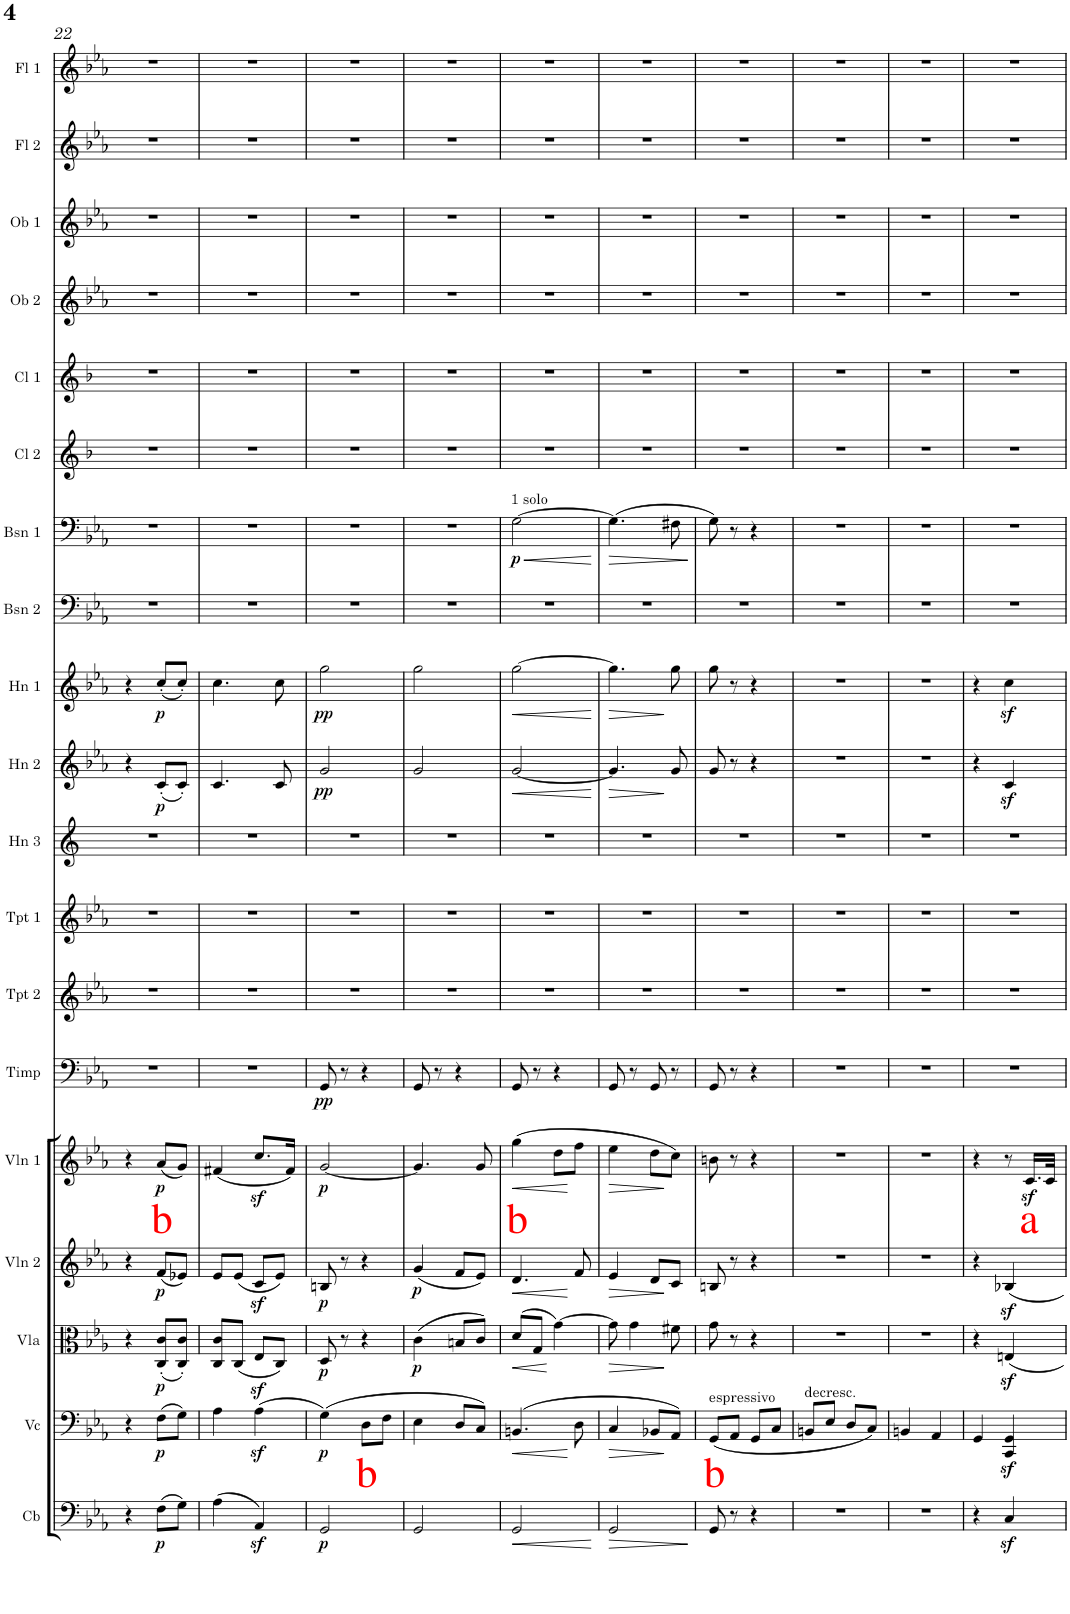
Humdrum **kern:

**kern	**dynam	**kern	**text	**dynam	**kern	**dynam	**kern	**dynam	**kern	**text	**dynam	**kern	**dynam	**kern	**kern	**kern	**kern	**dynam	**kern	**dynam	**kern	**kern	**dynam	**kern	**kern	**kern	**kern	**kern	**kern
*part19	*part19	*part18	*part18	*part18	*part17	*part17	*part16	*part16	*part15	*part15	*part15	*part14	*part14	*part13	*part12	*part11	*part10	*part10	*part9	*part9	*part8	*part7	*part7	*part6	*part5	*part4	*part3	*part2	*part1
*staff19	*staff19	*staff18	*staff18	*staff18	*staff17	*staff17	*staff16	*staff16	*staff15	*staff15	*staff15	*staff14	*staff14	*staff13	*staff12	*staff11	*staff10	*staff10	*staff9	*staff9	*staff8	*staff7	*staff7	*staff6	*staff5	*staff4	*staff3	*staff2	*staff1
*I"Contrabass	*	*I"Violoncello	*	*	*I"Viola	*	*I"Violin 2	*	*I"Violin 1	*	*	*I"Timpani	*	*I"C Trumpet 2	*I"C Trumpet 1	*I"Eb Horn 3	*I"C Horn 2	*	*I"C Horn 1	*	*I"Bassoon 2	*I"Bassoon 1	*	*I"Bb Clarinet 2	*I"Bb Clarinet 1	*I"Oboe 2	*I"Oboe 1	*I"Flute 2	*I"Flute 1
*I'Cb	*	*I'Vc	*	*	*I'Vla	*	*I'Vln 2	*	*I'Vln 1	*	*	*I'Timp	*	*I'Tpt 2	*I'Tpt 1	*I'Hn 3	*I'Hn 2	*	*I'Hn 1	*	*I'Bsn 2	*I'Bsn 1	*	*I'Cl 2	*I'Cl 1	*I'Ob 2	*I'Ob 1	*I'Fl 2	*I'Fl 1
!!LO:PB:g=z
*clefF4	*	*clefF4	*	*	*clefC3	*	*clefG2	*	*clefG2	*	*	*clefF4	*	*clefG2	*clefG2	*clefG2	*clefG2	*	*clefG2	*	*clefF4	*clefF4	*	*clefG2	*clefG2	*clefG2	*clefG2	*clefG2	*clefG2
*Trd7c12	*	*	*	*	*	*	*	*	*	*	*	*	*	*Trd1c2	*Trd1c2	*Trd5c9	*Trd7c12	*	*Trd7c12	*	*	*	*	*Trd1c2	*Trd1c2	*	*	*	*
*k[b-e-a-]	*	*k[b-e-a-]	*	*	*k[b-e-a-]	*	*k[b-e-a-]	*	*k[b-e-a-]	*	*	*k[b-e-a-]	*	*k[b-e-a-]	*k[b-e-a-]	*k[]	*k[b-e-a-]	*	*k[b-e-a-]	*	*k[b-e-a-]	*k[b-e-a-]	*	*k[b-]	*k[b-]	*k[b-e-a-]	*k[b-e-a-]	*k[b-e-a-]	*k[b-e-a-]
*M2/4	*	*M2/4	*	*	*M2/4	*	*M2/4	*	*M2/4	*	*	*M2/4	*	*M2/4	*M2/4	*M2/4	*M2/4	*	*M2/4	*	*M2/4	*M2/4	*	*M2/4	*M2/4	*M2/4	*M2/4	*M2/4	*M2/4
=22	=22	=22	=22	=22	=22	=22	=22	=22	=22	=22	=22	=22	=22	=22	=22	=22	=22	=22	=22	=22	=22	=22	=22	=22	=22	=22	=22	=22	=22
4r	.	4r	.	.	4r	.	4r	.	4r	.	.	2r	.	2r	2r	2r	4r	.	4r	.	2r	2r	.	2r	2r	2r	2r	2r	2r
!	!LO:DY:b	!	!	!LO:DY:b	!	!LO:DY:b	!	!LO:DY:b	!	!LO:LY:b:color=#FF0000	!LO:DY:b	!	!	!	!	!	!	!LO:DY:b	!	!LO:DY:b	!	!	!	!	!	!	!	!	!
(8F\L	p	(8F\L	.	p	(8C/' 8c/'L	p	(8f/L	p	(8a-/L	b	p	.	.	.	.	.	(8c'/L	p	(8cc'/L	p	.	.	.	.	.	.	.	.	.
8G\J)	.	8G\J)	.	.	8C/' 8c/'J)	.	8e-X/J)	.	8g/J)	.	.	.	.	.	.	.	8c'/J)	.	8cc'/J)	.	.	.	.	.	.	.	.	.	.
=23	=23	=23	=23	=23	=23	=23	=23	=23	=23	=23	=23	=23	=23	=23	=23	=23	=23	=23	=23	=23	=23	=23	=23	=23	=23	=23	=23	=23	=23
(4A-\	.	4A-\	.	.	8C/ 8c/L	.	8e-/L	.	(4f#X/	.	.	2r	.	2r	2r	2r	4.c/	.	4.cc\	.	2r	2r	.	2r	2r	2r	2r	2r	2r
.	.	.	.	.	(8C/J	.	(8e-/J	.	.	.	.	.	.	.	.	.	.	.	.	.	.	.	.	.	.	.	.	.	.
4AA-z</)	.	(4A-z<\	.	.	8E-z</L	.	8cz</L	.	8.ccz</L	.	.	.	.	.	.	.	.	.	.	.	.	.	.	.	.	.	.	.	.
.	.	.	.	.	8C/J)	.	8e-/J)	.	.	.	.	.	.	.	.	.	8c/	.	8cc\	.	.	.	.	.	.	.	.	.	.
.	.	.	.	.	.	.	.	.	16f#/Jk)	.	.	.	.	.	.	.	.	.	.	.	.	.	.	.	.	.	.	.	.
=24	=24	=24	=24	=24	=24	=24	=24	=24	=24	=24	=24	=24	=24	=24	=24	=24	=24	=24	=24	=24	=24	=24	=24	=24	=24	=24	=24	=24	=24
!	!LO:DY:b	!	!	!LO:DY:b	!	!LO:DY:b	!	!LO:DY:b	!	!	!LO:DY:b	!	!LO:DY:b	!	!	!	!	!LO:DY:b	!	!LO:DY:b	!	!	!	!	!	!	!	!	!
2GG/	p	(4G\)	.	p	8D/	p	8Bn/	p	[2g/	.	p	8GG/	pp	2r	2r	2r	2g/	pp	2gg\	pp	2r	2r	.	2r	2r	2r	2r	2r	2r
.	.	.	.	.	8r	.	8r	.	.	.	.	8r	.	.	.	.	.	.	.	.	.	.	.	.	.	.	.	.	.
!	!	!	!LO:LY:b:color=#FF0000	!	!	!	!	!	!	!	!	!	!	!	!	!	!	!	!	!	!	!	!	!	!	!	!	!	!
.	.	8D\L	b	.	4r	.	4r	.	.	.	.	4r	.	.	.	.	.	.	.	.	.	.	.	.	.	.	.	.	.
.	.	8F\J	.	.	.	.	.	.	.	.	.	.	.	.	.	.	.	.	.	.	.	.	.	.	.	.	.	.	.
=25	=25	=25	=25	=25	=25	=25	=25	=25	=25	=25	=25	=25	=25	=25	=25	=25	=25	=25	=25	=25	=25	=25	=25	=25	=25	=25	=25	=25	=25
!	!	!	!	!	!	!LO:DY:b	!	!LO:DY:b	!	!	!	!	!	!	!	!	!	!	!	!	!	!	!	!	!	!	!	!	!
2GG/	.	4E-\	.	.	(4c\	p	(4g/	p	4.g/]	.	.	8GG/	.	2r	2r	2r	2g/	.	2gg\	.	2r	2r	.	2r	2r	2r	2r	2r	2r
.	.	.	.	.	.	.	.	.	.	.	.	8r	.	.	.	.	.	.	.	.	.	.	.	.	.	.	.	.	.
.	.	8D/L	.	.	8Bn/L	.	8f/L	.	.	.	.	4r	.	.	.	.	.	.	.	.	.	.	.	.	.	.	.	.	.
.	.	8C/J)	.	.	8c/J)	.	8e-/J)	.	8g/	.	.	.	.	.	.	.	.	.	.	.	.	.	.	.	.	.	.	.	.
=26	=26	=26	=26	=26	=26	=26	=26	=26	=26	=26	=26	=26	=26	=26	=26	=26	=26	=26	=26	=26	=26	=26	=26	=26	=26	=26	=26	=26	=26
!	!	!	!	!	!	!	!	!	!	!	!	!	!	!	!	!	!	!	!	!	!	!LO:TX:a:t=1 solo	!	!	!	!	!	!	!
!	!LO:HP:b	!	!	!LO:HP:b	!	!LO:HP:b	!	!LO:HP:b	!	!LO:LY:b:color=#FF0000	!LO:HP:b	!	!	!	!	!	!	!LO:HP:b	!	!LO:HP:b	!	!	!LO:HP:b	!	!	!	!	!	!
!	!	!	!	!	!	!	!	!	!	!	!	!	!	!	!	!	!	!	!	!	!	!	!LO:DY:n=1:b	!	!	!	!	!	!
2GG/	<	(4.BBn/	.	<	(8d/L	<	4.d/	<	(4gg\	b	<	8GG/	.	2r	2r	2r	[2g/	<	[2gg\	<	2r	[2G\	< p	2r	2r	2r	2r	2r	2r
.	.	.	.	.	8G/J	.	.	.	.	.	.	8r	.	.	.	.	.	.	.	.	.	.	.	.	.	.	.	.	.
.	.	.	.	.	[4g\)	[	.	.	8dd\L	.	.	4r	.	.	.	.	.	.	.	.	.	.	.	.	.	.	.	.	.
.	.	8D\	.	[	.	.	8f/	[	8ff\J	.	[	.	.	.	.	.	.	.	.	.	.	.	.	.	.	.	.	.	.
.	[	.	.	.	.	.	.	.	.	.	.	.	.	.	.	.	.	[	.	[	.	.	[	.	.	.	.	.	.
=27	=27	=27	=27	=27	=27	=27	=27	=27	=27	=27	=27	=27	=27	=27	=27	=27	=27	=27	=27	=27	=27	=27	=27	=27	=27	=27	=27	=27	=27
!	!LO:HP:b	!	!	!LO:HP:b	!	!LO:HP:b	!	!LO:HP:b	!	!	!LO:HP:b	!	!	!	!	!	!	!LO:HP:b	!	!LO:HP:b	!	!	!LO:HP:b	!	!	!	!	!	!
2GG/	>	4C/	.	>	8g\]	>	4e-/	>	4ee-\	.	>	8GG/	.	2r	2r	2r	4.g/]	>	4.gg\]	>	2r	(4.G\]	>	2r	2r	2r	2r	2r	2r
.	.	.	.	.	4g\	.	.	.	.	.	.	8r	.	.	.	.	.	.	.	.	.	.	.	.	.	.	.	.	.
.	.	8BB-X/L	.	.	.	.	8d/L	.	8dd\L	.	.	8GG/	.	.	.	.	.	.	.	.	.	.	.	.	.	.	.	.	.
.	.	8AA-/J)	.	]	8f#X\	]	8c/J	]	8cc\J)	.	]	8r	.	.	.	.	8g/	]	8gg\	]	.	8F#X\	.	.	.	.	.	.	.
.	]	.	.	.	.	.	.	.	.	.	.	.	.	.	.	.	.	.	.	.	.	.	]	.	.	.	.	.	.
=28	=28	=28	=28	=28	=28	=28	=28	=28	=28	=28	=28	=28	=28	=28	=28	=28	=28	=28	=28	=28	=28	=28	=28	=28	=28	=28	=28	=28	=28
!	!	!LO:TX:a:t=espressivo	!	!	!	!	!	!	!	!	!	!	!	!	!	!	!	!	!	!	!	!	!	!	!	!	!	!	!
!	!	!	!LO:LY:b:color=#FF0000	!	!	!	!	!	!	!	!	!	!	!	!	!	!	!	!	!	!	!	!	!	!	!	!	!	!
8GG/	.	(8GG/L	b	.	8g\	.	8Bn/	.	8bn\	.	.	8GG/	.	2r	2r	2r	8g/	.	8gg\	.	2r	8G\)	.	2r	2r	2r	2r	2r	2r
8r	.	8AA-/J	.	.	8r	.	8r	.	8r	.	.	8r	.	.	.	.	8r	.	8r	.	.	8r	.	.	.	.	.	.	.
4r	.	8GG/L	.	.	4r	.	4r	.	4r	.	.	4r	.	.	.	.	4r	.	4r	.	.	4r	.	.	.	.	.	.	.
.	.	8C/J	.	.	.	.	.	.	.	.	.	.	.	.	.	.	.	.	.	.	.	.	.	.	.	.	.	.	.
=29	=29	=29	=29	=29	=29	=29	=29	=29	=29	=29	=29	=29	=29	=29	=29	=29	=29	=29	=29	=29	=29	=29	=29	=29	=29	=29	=29	=29	=29
!	!	!LO:TX:a:t=decresc.	!	!	!	!	!	!	!	!	!	!	!	!	!	!	!	!	!	!	!	!	!	!	!	!	!	!	!
2r	.	8BBn/L	.	.	2r	.	2r	.	2r	.	.	2r	.	2r	2r	2r	2r	.	2r	.	2r	2r	.	2r	2r	2r	2r	2r	2r
.	.	8E-/J	.	.	.	.	.	.	.	.	.	.	.	.	.	.	.	.	.	.	.	.	.	.	.	.	.	.	.
.	.	8D/L	.	.	.	.	.	.	.	.	.	.	.	.	.	.	.	.	.	.	.	.	.	.	.	.	.	.	.
.	.	8C/J)	.	.	.	.	.	.	.	.	.	.	.	.	.	.	.	.	.	.	.	.	.	.	.	.	.	.	.
=30	=30	=30	=30	=30	=30	=30	=30	=30	=30	=30	=30	=30	=30	=30	=30	=30	=30	=30	=30	=30	=30	=30	=30	=30	=30	=30	=30	=30	=30
2r	.	4BBn/	.	.	2r	.	2r	.	2r	.	.	2r	.	2r	2r	2r	2r	.	2r	.	2r	2r	.	2r	2r	2r	2r	2r	2r
.	.	4AA-/	.	.	.	.	.	.	.	.	.	.	.	.	.	.	.	.	.	.	.	.	.	.	.	.	.	.	.
=31	=31	=31	=31	=31	=31	=31	=31	=31	=31	=31	=31	=31	=31	=31	=31	=31	=31	=31	=31	=31	=31	=31	=31	=31	=31	=31	=31	=31	=31
4r	.	4GG/	.	.	4r	.	4r	.	4r	.	.	2r	.	2r	2r	2r	4r	.	4r	.	2r	2r	.	2r	2r	2r	2r	2r	2r
4Cz</	.	4CC/z< 4GG/z<	.	.	4Enz</	.	4B-Xz</	.	8r	.	.	.	.	.	.	.	4cz</	.	4ccz<\	.	.	.	.	.	.	.	.	.	.
!	!	!	!	!	!	!	!	!	!	!LO:LY:b:color=#FF0000	!	!	!	!	!	!	!	!	!	!	!	!	!	!	!	!	!	!	!
.	.	.	.	.	.	.	.	.	16.cz</LL	a	.	.	.	.	.	.	.	.	.	.	.	.	.	.	.	.	.	.	.
.	.	.	.	.	.	.	.	.	32c/JJk	.	.	.	.	.	.	.	.	.	.	.	.	.	.	.	.	.	.	.	.
=	=	=	=	=	=	=	=	=	=	=	=	=	=	=	=	=	=	=	=	=	=	=	=	=	=	=	=	=	=
*-	*-	*-	*-	*-	*-	*-	*-	*-	*-	*-	*-	*-	*-	*-	*-	*-	*-	*-	*-	*-	*-	*-	*-	*-	*-	*-	*-	*-	*-
